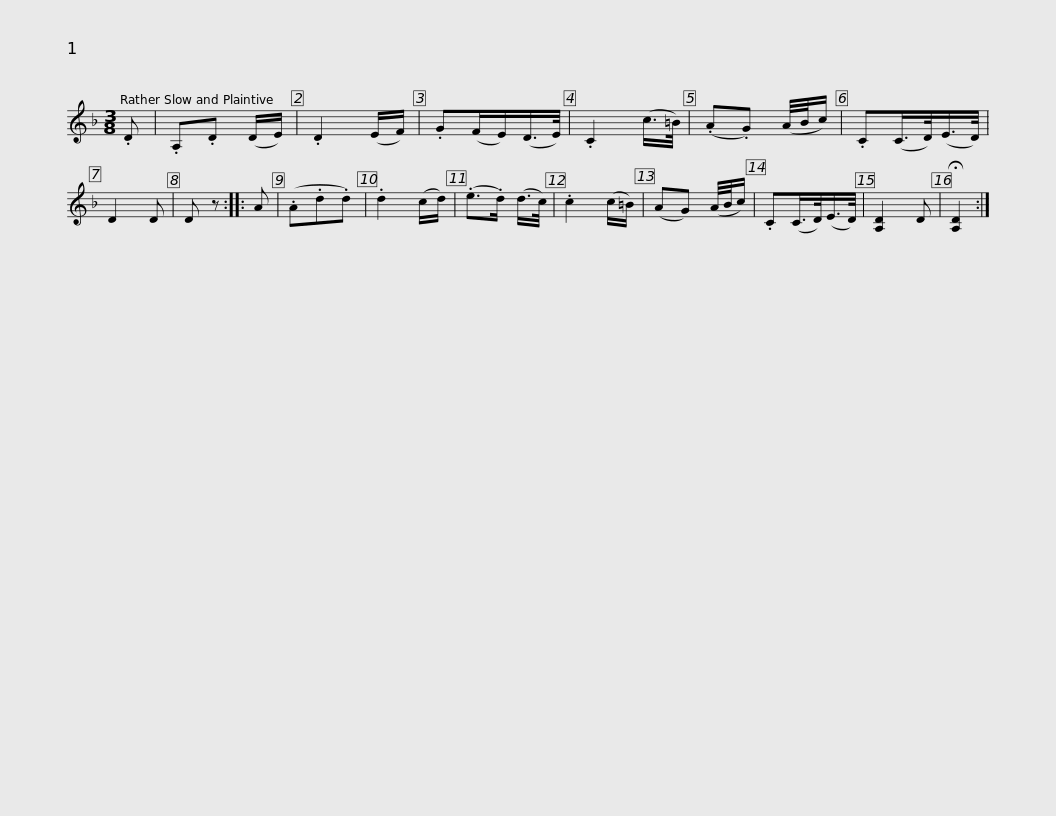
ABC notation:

X:1
L:1/8
M:3/8
I:linebreak $
K:Dmin
V:1 treble
V:1
 .D | .A,.D (D/E/) | .D2 (E/F/) | .G(F/E/)(D/>E/) | .C2 (c/>=B/) | %5
 (.A.G) (A/4B/4c/) | .C(C/>D/)(E/>D/) | D2 D | D z :: A | %10
 (.A.d.d) |$ .d2 (c/d/) | (.e>.d) (d/>c/) | .c2 (c/=B/) | (AG) (A/4B/4c/) | %15
 .C(C/>D/)(E/>D/) | [A,D]2 D | !fermata![A,D]2 :| %18
